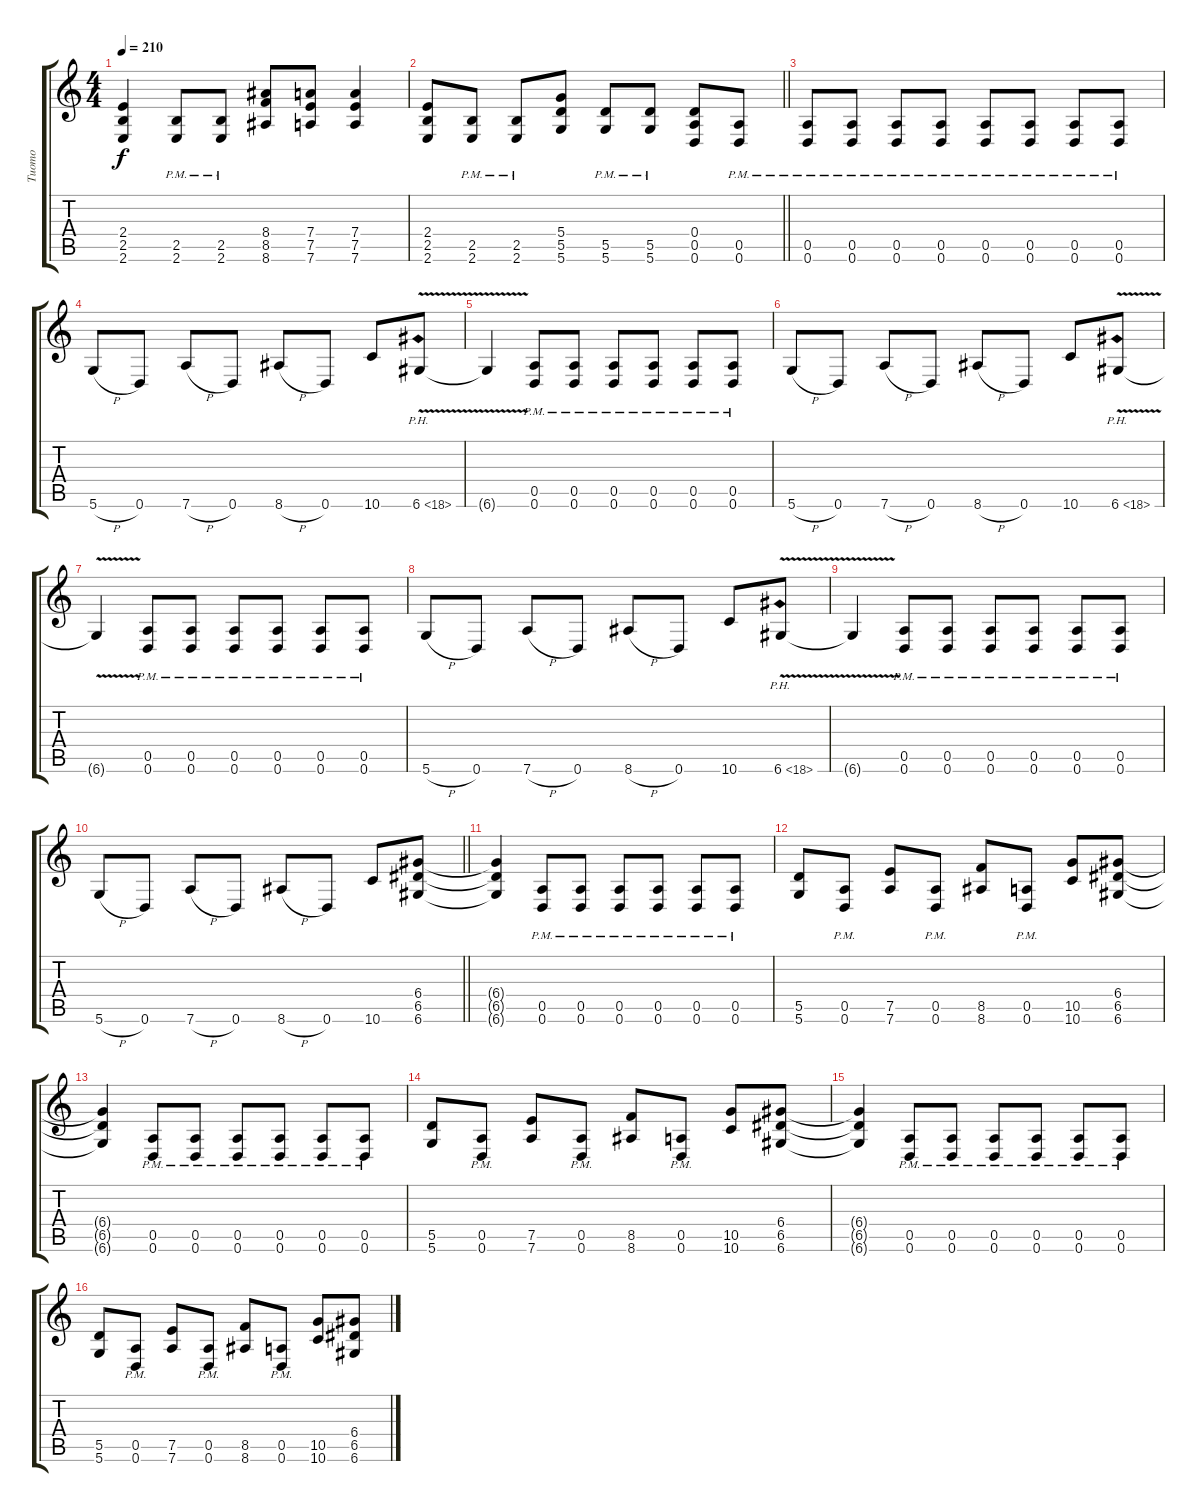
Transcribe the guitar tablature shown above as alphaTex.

\track ("Tuomo" "Tuomo") {instrument distortionguitar}
\staff {score tabs}
\tuning (E4 B3 G3 D3 A2 D2) {hide}
\ts (4 4)
\tempo 210
\clef g2
\ks c
(2.4 2.5 2.6).4{dy f} (2.5{pm} 2.6{pm}).8 (2.5{pm} 2.6{pm}).8 (8.4 8.5 8.6).8 (7.4 7.5 7.6).8 (7.4 7.5 7.6).4 |
\barLineRight lightlight
(2.4 2.5 2.6).8 (2.5{pm} 2.6{pm}).8 (2.5{pm} 2.6{pm}).8 (5.4 5.5 5.6).8 (5.5{pm} 5.6{pm}).8 (5.5{pm} 5.6{pm}).8 (0.4 0.5 0.6).8 (0.5{pm} 0.6{pm}).8 |
(0.5{pm} 0.6{pm}).8 (0.5{pm} 0.6{pm}).8 (0.5{pm} 0.6{pm}).8 (0.5{pm} 0.6{pm}).8 (0.5{pm} 0.6{pm}).8 (0.5{pm} 0.6{pm}).8 (0.5{pm} 0.6{pm}).8 (0.5{pm} 0.6{pm}).8 |
5.6{h}.8 0.6.8 7.6{h}.8 0.6.8 8.6{h}.8 0.6.8 10.6.8 6.6{ph 12 v}.8 |
6.6{t}.4 (0.5{pm} 0.6{pm}).8 (0.5{pm} 0.6{pm}).8 (0.5{pm} 0.6{pm}).8 (0.5{pm} 0.6{pm}).8 (0.5{pm} 0.6{pm}).8 (0.5{pm} 0.6{pm}).8 |
5.6{h}.8 0.6.8 7.6{h}.8 0.6.8 8.6{h}.8 0.6.8 10.6.8 6.6{ph 12 v}.8 |
6.6{t}.4 (0.5{pm} 0.6{pm}).8 (0.5{pm} 0.6{pm}).8 (0.5{pm} 0.6{pm}).8 (0.5{pm} 0.6{pm}).8 (0.5{pm} 0.6{pm}).8 (0.5{pm} 0.6{pm}).8 |
5.6{h}.8 0.6.8 7.6{h}.8 0.6.8 8.6{h}.8 0.6.8 10.6.8 6.6{ph 12 v}.8 |
6.6{t}.4 (0.5{pm} 0.6{pm}).8 (0.5{pm} 0.6{pm}).8 (0.5{pm} 0.6{pm}).8 (0.5{pm} 0.6{pm}).8 (0.5{pm} 0.6{pm}).8 (0.5{pm} 0.6{pm}).8 |
\barLineRight lightlight
5.6{h}.8 0.6.8 7.6{h}.8 0.6.8 8.6{h}.8 0.6.8 10.6.8 (6.4 6.5 6.6).8 |
(6.4{t} 6.5{t} 6.6{t}).4 (0.5{pm} 0.6{pm}).8 (0.5{pm} 0.6{pm}).8 (0.5{pm} 0.6{pm}).8 (0.5{pm} 0.6{pm}).8 (0.5{pm} 0.6{pm}).8 (0.5{pm} 0.6{pm}).8 |
(5.5 5.6).8 (0.5{pm} 0.6{pm}).8 (7.5 7.6).8 (0.5{pm} 0.6{pm}).8 (8.5 8.6).8 (0.5{pm} 0.6{pm}).8 (10.5 10.6).8 (6.4 6.5 6.6).8 |
(6.4{t} 6.5{t} 6.6{t}).4 (0.5{pm} 0.6{pm}).8 (0.5{pm} 0.6{pm}).8 (0.5{pm} 0.6{pm}).8 (0.5{pm} 0.6{pm}).8 (0.5{pm} 0.6{pm}).8 (0.5{pm} 0.6{pm}).8 |
(5.5 5.6).8 (0.5{pm} 0.6{pm}).8 (7.5 7.6).8 (0.5{pm} 0.6{pm}).8 (8.5 8.6).8 (0.5{pm} 0.6{pm}).8 (10.5 10.6).8 (6.4 6.5 6.6).8 |
(6.4{t} 6.5{t} 6.6{t}).4 (0.5{pm} 0.6{pm}).8 (0.5{pm} 0.6{pm}).8 (0.5{pm} 0.6{pm}).8 (0.5{pm} 0.6{pm}).8 (0.5{pm} 0.6{pm}).8 (0.5{pm} 0.6{pm}).8 |
(5.5 5.6).8 (0.5{pm} 0.6{pm}).8 (7.5 7.6).8 (0.5{pm} 0.6{pm}).8 (8.5 8.6).8 (0.5{pm} 0.6{pm}).8 (10.5 10.6).8 (6.4 6.5 6.6).8
